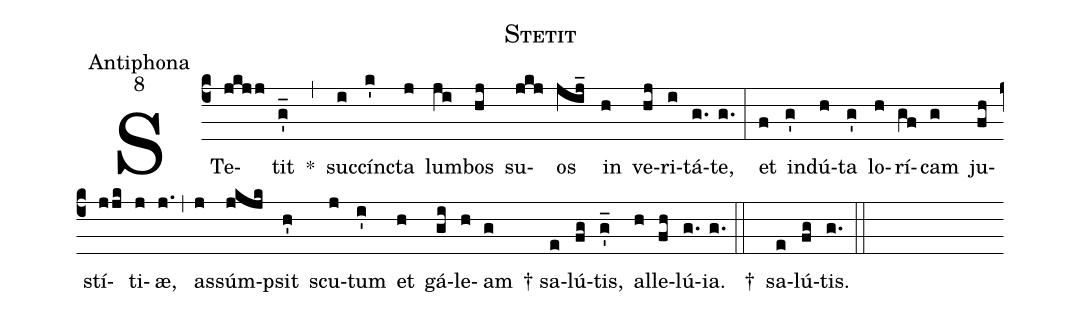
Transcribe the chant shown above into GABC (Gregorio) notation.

name:Stetit;
office-part:Antiphona;
mode:8;
%%
(c4)STe(jkjj)tit(g'_) *(,) suc(i)cínc(k')ta(j) lum(ji)bos(hj) su(jkj)os(jij_) in(h) ve(hj)ri(i)tá(g.)te,(g.) (:) et(f) ind(g')ú(h)ta(g') lo(h)rí(gf)cam(g) ju(fh)stí(jjk)ti(j)æ,(j.) (,) as(j)súm(jkjk)psit(h') scu(j)tum(i') et(h) gá(gi)le(h)am(g)  † sa(e)lú(fg)tis,(g_') al(h)le(fh)lú(g.)ia.(g.) (::) †() sa(e)lú(fg)tis.(g.) (::)

%<eu>E(h) u(h) o(f) u(h) a(i) e.</eu>(h.) (::)
